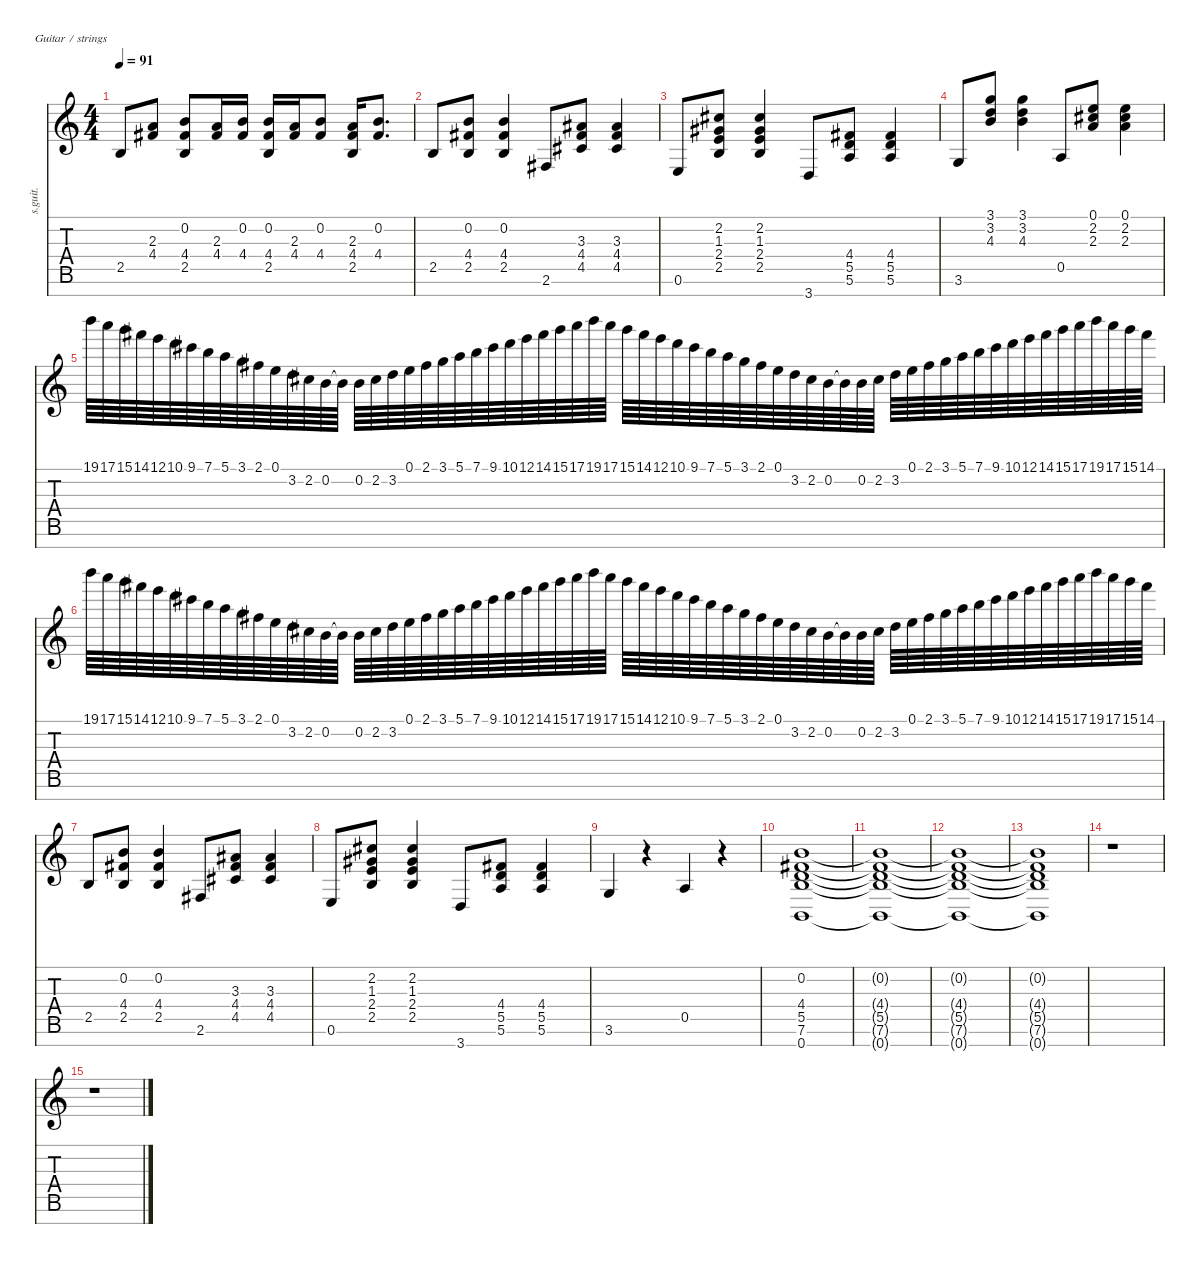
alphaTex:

\defaultSystemsLayout 4
\hideDynamics
\bracketExtendMode nobrackets
\track ("Axl Rose (Piano)" "s.guit.") {instrument acousticgrandpiano}
\staff {score tabs}
\tuning (E4 B3 G3 D3 A2 E2 B1)
\displaytranspose 12
\ts (4 4)
\tempo 91
\clef g2
\ks c
2.5.8{lyrics (0 "") lyrics (1 "") lyrics (2 "") lyrics (3 "") lyrics (4 "") dy f} (2.3 4.4{acc #}).8{lyrics (0 "") lyrics (1 "") lyrics (2 "") lyrics (3 "") lyrics (4 "")} (0.2 4.4{acc #} 2.5).8{lyrics (0 "") lyrics (1 "") lyrics (2 "") lyrics (3 "") lyrics (4 "")} (2.3 4.4{acc #}).16{lyrics (0 "") lyrics (1 "") lyrics (2 "") lyrics (3 "") lyrics (4 "")} (0.2 4.4{acc #}).16{lyrics (0 "") lyrics (1 "") lyrics (2 "") lyrics (3 "") lyrics (4 "")} (0.2 4.4{acc #} 2.5).16{lyrics (0 "") lyrics (1 "") lyrics (2 "") lyrics (3 "") lyrics (4 "")} (2.3 4.4{acc #}).16{lyrics (0 "") lyrics (1 "") lyrics (2 "") lyrics (3 "") lyrics (4 "")} (0.2 4.4{acc #}).8{lyrics (0 "") lyrics (1 "") lyrics (2 "") lyrics (3 "") lyrics (4 "")} (2.3 4.4{acc #} 2.5).16{lyrics (0 "") lyrics (1 "") lyrics (2 "") lyrics (3 "") lyrics (4 "")} (0.2 4.4{acc #}).8{d lyrics (0 "") lyrics (1 "") lyrics (2 "") lyrics (3 "") lyrics (4 "")} |
2.5.8{lyrics (0 "") lyrics (1 "") lyrics (2 "") lyrics (3 "") lyrics (4 "")} (0.2 4.4{acc #} 2.5).8{lyrics (0 "") lyrics (1 "") lyrics (2 "") lyrics (3 "") lyrics (4 "")} (0.2 4.4{acc #} 2.5).4{lyrics (0 "") lyrics (1 "") lyrics (2 "") lyrics (3 "") lyrics (4 "")} 2.6{acc #}.8{lyrics (0 "") lyrics (1 "") lyrics (2 "") lyrics (3 "") lyrics (4 "")} (3.3{acc #} 4.4{acc #} 4.5{acc #}).8{lyrics (0 "") lyrics (1 "") lyrics (2 "") lyrics (3 "") lyrics (4 "")} (3.3{acc #} 4.4{acc #} 4.5{acc #}).4{lyrics (0 "") lyrics (1 "") lyrics (2 "") lyrics (3 "") lyrics (4 "")} |
0.6.8{lyrics (0 "") lyrics (1 "") lyrics (2 "") lyrics (3 "") lyrics (4 "")} (2.2{acc #} 1.3{acc #} 2.4 2.5).8{lyrics (0 "") lyrics (1 "") lyrics (2 "") lyrics (3 "") lyrics (4 "")} (2.2{acc #} 1.3{acc #} 2.4 2.5).4{lyrics (0 "") lyrics (1 "") lyrics (2 "") lyrics (3 "") lyrics (4 "")} 3.7.8{lyrics (0 "") lyrics (1 "") lyrics (2 "") lyrics (3 "") lyrics (4 "")} (4.4{acc #} 5.5 5.6).8{lyrics (0 "") lyrics (1 "") lyrics (2 "") lyrics (3 "") lyrics (4 "")} (4.4{acc #} 5.5 5.6).4{lyrics (0 "") lyrics (1 "") lyrics (2 "") lyrics (3 "") lyrics (4 "")} |
3.6.8{lyrics (0 "") lyrics (1 "") lyrics (2 "") lyrics (3 "") lyrics (4 "")} (3.1 3.2 4.3).8{lyrics (0 "") lyrics (1 "") lyrics (2 "") lyrics (3 "") lyrics (4 "")} (3.1 3.2 4.3).4{lyrics (0 "") lyrics (1 "") lyrics (2 "") lyrics (3 "") lyrics (4 "")} 0.5.8{lyrics (0 "") lyrics (1 "") lyrics (2 "") lyrics (3 "") lyrics (4 "")} (0.1 2.2{acc #} 2.3).8{lyrics (0 "") lyrics (1 "") lyrics (2 "") lyrics (3 "") lyrics (4 "")} (0.1 2.2{acc #} 2.3).4{lyrics (0 "") lyrics (1 "") lyrics (2 "") lyrics (3 "") lyrics (4 "")} |
19.1.64{lyrics (0 "") lyrics (1 "") lyrics (2 "") lyrics (3 "") lyrics (4 "")} 17.1.64{lyrics (0 "") lyrics (1 "") lyrics (2 "") lyrics (3 "") lyrics (4 "")} 15.1.64{lyrics (0 "") lyrics (1 "") lyrics (2 "") lyrics (3 "") lyrics (4 "")} 14.1{acc #}.64{lyrics (0 "") lyrics (1 "") lyrics (2 "") lyrics (3 "") lyrics (4 "")} 12.1.64{lyrics (0 "") lyrics (1 "") lyrics (2 "") lyrics (3 "") lyrics (4 "")} 10.1.64{lyrics (0 "") lyrics (1 "") lyrics (2 "") lyrics (3 "") lyrics (4 "")} 9.1{acc #}.64{lyrics (0 "") lyrics (1 "") lyrics (2 "") lyrics (3 "") lyrics (4 "")} 7.1.64{lyrics (0 "") lyrics (1 "") lyrics (2 "") lyrics (3 "") lyrics (4 "")} 5.1.64{lyrics (0 "") lyrics (1 "") lyrics (2 "") lyrics (3 "") lyrics (4 "")} 3.1.64{lyrics (0 "") lyrics (1 "") lyrics (2 "") lyrics (3 "") lyrics (4 "")} 2.1{acc #}.64{lyrics (0 "") lyrics (1 "") lyrics (2 "") lyrics (3 "") lyrics (4 "")} 0.1.64{lyrics (0 "") lyrics (1 "") lyrics (2 "") lyrics (3 "") lyrics (4 "")} 3.2.64{lyrics (0 "") lyrics (1 "") lyrics (2 "") lyrics (3 "") lyrics (4 "")} 2.2{acc #}.64{lyrics (0 "") lyrics (1 "") lyrics (2 "") lyrics (3 "") lyrics (4 "")} 0.2.64{lyrics (0 "") lyrics (1 "") lyrics (2 "") lyrics (3 "") lyrics (4 "")} 0.2{t}.64{lyrics (0 "") lyrics (1 "") lyrics (2 "") lyrics (3 "") lyrics (4 "")} 0.2.64{lyrics (0 "") lyrics (1 "") lyrics (2 "") lyrics (3 "") lyrics (4 "")} 2.2{acc #}.64{lyrics (0 "") lyrics (1 "") lyrics (2 "") lyrics (3 "") lyrics (4 "")} 3.2.64{lyrics (0 "") lyrics (1 "") lyrics (2 "") lyrics (3 "") lyrics (4 "")} 0.1.64{lyrics (0 "") lyrics (1 "") lyrics (2 "") lyrics (3 "") lyrics (4 "")} 2.1{acc #}.64{lyrics (0 "") lyrics (1 "") lyrics (2 "") lyrics (3 "") lyrics (4 "")} 3.1.64{lyrics (0 "") lyrics (1 "") lyrics (2 "") lyrics (3 "") lyrics (4 "")} 5.1.64{lyrics (0 "") lyrics (1 "") lyrics (2 "") lyrics (3 "") lyrics (4 "")} 7.1.64{lyrics (0 "") lyrics (1 "") lyrics (2 "") lyrics (3 "") lyrics (4 "")} 9.1{acc #}.64{lyrics (0 "") lyrics (1 "") lyrics (2 "") lyrics (3 "") lyrics (4 "")} 10.1.64{lyrics (0 "") lyrics (1 "") lyrics (2 "") lyrics (3 "") lyrics (4 "")} 12.1.64{lyrics (0 "") lyrics (1 "") lyrics (2 "") lyrics (3 "") lyrics (4 "")} 14.1{acc #}.64{lyrics (0 "") lyrics (1 "") lyrics (2 "") lyrics (3 "") lyrics (4 "")} 15.1.64{lyrics (0 "") lyrics (1 "") lyrics (2 "") lyrics (3 "") lyrics (4 "")} 17.1.64{lyrics (0 "") lyrics (1 "") lyrics (2 "") lyrics (3 "") lyrics (4 "")} 19.1.64{lyrics (0 "") lyrics (1 "") lyrics (2 "") lyrics (3 "") lyrics (4 "")} 17.1.64{lyrics (0 "") lyrics (1 "") lyrics (2 "") lyrics (3 "") lyrics (4 "")} 15.1.64{lyrics (0 "") lyrics (1 "") lyrics (2 "") lyrics (3 "") lyrics (4 "")} 14.1{acc #}.64{lyrics (0 "") lyrics (1 "") lyrics (2 "") lyrics (3 "") lyrics (4 "")} 12.1.64{lyrics (0 "") lyrics (1 "") lyrics (2 "") lyrics (3 "") lyrics (4 "")} 10.1.64{lyrics (0 "") lyrics (1 "") lyrics (2 "") lyrics (3 "") lyrics (4 "")} 9.1{acc #}.64{lyrics (0 "") lyrics (1 "") lyrics (2 "") lyrics (3 "") lyrics (4 "")} 7.1.64{lyrics (0 "") lyrics (1 "") lyrics (2 "") lyrics (3 "") lyrics (4 "")} 5.1.64{lyrics (0 "") lyrics (1 "") lyrics (2 "") lyrics (3 "") lyrics (4 "")} 3.1.64{lyrics (0 "") lyrics (1 "") lyrics (2 "") lyrics (3 "") lyrics (4 "")} 2.1{acc #}.64{lyrics (0 "") lyrics (1 "") lyrics (2 "") lyrics (3 "") lyrics (4 "")} 0.1.64{lyrics (0 "") lyrics (1 "") lyrics (2 "") lyrics (3 "") lyrics (4 "")} 3.2.64{lyrics (0 "") lyrics (1 "") lyrics (2 "") lyrics (3 "") lyrics (4 "")} 2.2{acc #}.64{lyrics (0 "") lyrics (1 "") lyrics (2 "") lyrics (3 "") lyrics (4 "")} 0.2.64{lyrics (0 "") lyrics (1 "") lyrics (2 "") lyrics (3 "") lyrics (4 "")} 0.2{t}.64{lyrics (0 "") lyrics (1 "") lyrics (2 "") lyrics (3 "") lyrics (4 "")} 0.2.64{lyrics (0 "") lyrics (1 "") lyrics (2 "") lyrics (3 "") lyrics (4 "")} 2.2{acc #}.64{lyrics (0 "") lyrics (1 "") lyrics (2 "") lyrics (3 "") lyrics (4 "")} 3.2.64{lyrics (0 "") lyrics (1 "") lyrics (2 "") lyrics (3 "") lyrics (4 "")} 0.1.64{lyrics (0 "") lyrics (1 "") lyrics (2 "") lyrics (3 "") lyrics (4 "")} 2.1{acc #}.64{lyrics (0 "") lyrics (1 "") lyrics (2 "") lyrics (3 "") lyrics (4 "")} 3.1.64{lyrics (0 "") lyrics (1 "") lyrics (2 "") lyrics (3 "") lyrics (4 "")} 5.1.64{lyrics (0 "") lyrics (1 "") lyrics (2 "") lyrics (3 "") lyrics (4 "")} 7.1.64{lyrics (0 "") lyrics (1 "") lyrics (2 "") lyrics (3 "") lyrics (4 "")} 9.1{acc #}.64{lyrics (0 "") lyrics (1 "") lyrics (2 "") lyrics (3 "") lyrics (4 "")} 10.1.64{lyrics (0 "") lyrics (1 "") lyrics (2 "") lyrics (3 "") lyrics (4 "")} 12.1.64{lyrics (0 "") lyrics (1 "") lyrics (2 "") lyrics (3 "") lyrics (4 "")} 14.1{acc #}.64{lyrics (0 "") lyrics (1 "") lyrics (2 "") lyrics (3 "") lyrics (4 "")} 15.1.64{lyrics (0 "") lyrics (1 "") lyrics (2 "") lyrics (3 "") lyrics (4 "")} 17.1.64{lyrics (0 "") lyrics (1 "") lyrics (2 "") lyrics (3 "") lyrics (4 "")} 19.1.64{lyrics (0 "") lyrics (1 "") lyrics (2 "") lyrics (3 "") lyrics (4 "")} 17.1.64{lyrics (0 "") lyrics (1 "") lyrics (2 "") lyrics (3 "") lyrics (4 "")} 15.1.64{lyrics (0 "") lyrics (1 "") lyrics (2 "") lyrics (3 "") lyrics (4 "")} 14.1{acc #}.64{lyrics (0 "") lyrics (1 "") lyrics (2 "") lyrics (3 "") lyrics (4 "")} |
19.1.64{lyrics (0 "") lyrics (1 "") lyrics (2 "") lyrics (3 "") lyrics (4 "")} 17.1.64{lyrics (0 "") lyrics (1 "") lyrics (2 "") lyrics (3 "") lyrics (4 "")} 15.1.64{lyrics (0 "") lyrics (1 "") lyrics (2 "") lyrics (3 "") lyrics (4 "")} 14.1{acc #}.64{lyrics (0 "") lyrics (1 "") lyrics (2 "") lyrics (3 "") lyrics (4 "")} 12.1.64{lyrics (0 "") lyrics (1 "") lyrics (2 "") lyrics (3 "") lyrics (4 "")} 10.1.64{lyrics (0 "") lyrics (1 "") lyrics (2 "") lyrics (3 "") lyrics (4 "")} 9.1{acc #}.64{lyrics (0 "") lyrics (1 "") lyrics (2 "") lyrics (3 "") lyrics (4 "")} 7.1.64{lyrics (0 "") lyrics (1 "") lyrics (2 "") lyrics (3 "") lyrics (4 "")} 5.1.64{lyrics (0 "") lyrics (1 "") lyrics (2 "") lyrics (3 "") lyrics (4 "")} 3.1.64{lyrics (0 "") lyrics (1 "") lyrics (2 "") lyrics (3 "") lyrics (4 "")} 2.1{acc #}.64{lyrics (0 "") lyrics (1 "") lyrics (2 "") lyrics (3 "") lyrics (4 "")} 0.1.64{lyrics (0 "") lyrics (1 "") lyrics (2 "") lyrics (3 "") lyrics (4 "")} 3.2.64{lyrics (0 "") lyrics (1 "") lyrics (2 "") lyrics (3 "") lyrics (4 "")} 2.2{acc #}.64{lyrics (0 "") lyrics (1 "") lyrics (2 "") lyrics (3 "") lyrics (4 "")} 0.2.64{lyrics (0 "") lyrics (1 "") lyrics (2 "") lyrics (3 "") lyrics (4 "")} 0.2{t}.64{lyrics (0 "") lyrics (1 "") lyrics (2 "") lyrics (3 "") lyrics (4 "")} 0.2.64{lyrics (0 "") lyrics (1 "") lyrics (2 "") lyrics (3 "") lyrics (4 "")} 2.2{acc #}.64{lyrics (0 "") lyrics (1 "") lyrics (2 "") lyrics (3 "") lyrics (4 "")} 3.2.64{lyrics (0 "") lyrics (1 "") lyrics (2 "") lyrics (3 "") lyrics (4 "")} 0.1.64{lyrics (0 "") lyrics (1 "") lyrics (2 "") lyrics (3 "") lyrics (4 "")} 2.1{acc #}.64{lyrics (0 "") lyrics (1 "") lyrics (2 "") lyrics (3 "") lyrics (4 "")} 3.1.64{lyrics (0 "") lyrics (1 "") lyrics (2 "") lyrics (3 "") lyrics (4 "")} 5.1.64{lyrics (0 "") lyrics (1 "") lyrics (2 "") lyrics (3 "") lyrics (4 "")} 7.1.64{lyrics (0 "") lyrics (1 "") lyrics (2 "") lyrics (3 "") lyrics (4 "")} 9.1{acc #}.64{lyrics (0 "") lyrics (1 "") lyrics (2 "") lyrics (3 "") lyrics (4 "")} 10.1.64{lyrics (0 "") lyrics (1 "") lyrics (2 "") lyrics (3 "") lyrics (4 "")} 12.1.64{lyrics (0 "") lyrics (1 "") lyrics (2 "") lyrics (3 "") lyrics (4 "")} 14.1{acc #}.64{lyrics (0 "") lyrics (1 "") lyrics (2 "") lyrics (3 "") lyrics (4 "")} 15.1.64{lyrics (0 "") lyrics (1 "") lyrics (2 "") lyrics (3 "") lyrics (4 "")} 17.1.64{lyrics (0 "") lyrics (1 "") lyrics (2 "") lyrics (3 "") lyrics (4 "")} 19.1.64{lyrics (0 "") lyrics (1 "") lyrics (2 "") lyrics (3 "") lyrics (4 "")} 17.1.64{lyrics (0 "") lyrics (1 "") lyrics (2 "") lyrics (3 "") lyrics (4 "")} 15.1.64{lyrics (0 "") lyrics (1 "") lyrics (2 "") lyrics (3 "") lyrics (4 "")} 14.1{acc #}.64{lyrics (0 "") lyrics (1 "") lyrics (2 "") lyrics (3 "") lyrics (4 "")} 12.1.64{lyrics (0 "") lyrics (1 "") lyrics (2 "") lyrics (3 "") lyrics (4 "")} 10.1.64{lyrics (0 "") lyrics (1 "") lyrics (2 "") lyrics (3 "") lyrics (4 "")} 9.1{acc #}.64{lyrics (0 "") lyrics (1 "") lyrics (2 "") lyrics (3 "") lyrics (4 "")} 7.1.64{lyrics (0 "") lyrics (1 "") lyrics (2 "") lyrics (3 "") lyrics (4 "")} 5.1.64{lyrics (0 "") lyrics (1 "") lyrics (2 "") lyrics (3 "") lyrics (4 "")} 3.1.64{lyrics (0 "") lyrics (1 "") lyrics (2 "") lyrics (3 "") lyrics (4 "")} 2.1{acc #}.64{lyrics (0 "") lyrics (1 "") lyrics (2 "") lyrics (3 "") lyrics (4 "")} 0.1.64{lyrics (0 "") lyrics (1 "") lyrics (2 "") lyrics (3 "") lyrics (4 "")} 3.2.64{lyrics (0 "") lyrics (1 "") lyrics (2 "") lyrics (3 "") lyrics (4 "")} 2.2{acc #}.64{lyrics (0 "") lyrics (1 "") lyrics (2 "") lyrics (3 "") lyrics (4 "")} 0.2.64{lyrics (0 "") lyrics (1 "") lyrics (2 "") lyrics (3 "") lyrics (4 "")} 0.2{t}.64{lyrics (0 "") lyrics (1 "") lyrics (2 "") lyrics (3 "") lyrics (4 "")} 0.2.64{lyrics (0 "") lyrics (1 "") lyrics (2 "") lyrics (3 "") lyrics (4 "")} 2.2{acc #}.64{lyrics (0 "") lyrics (1 "") lyrics (2 "") lyrics (3 "") lyrics (4 "")} 3.2.64{lyrics (0 "") lyrics (1 "") lyrics (2 "") lyrics (3 "") lyrics (4 "")} 0.1.64{lyrics (0 "") lyrics (1 "") lyrics (2 "") lyrics (3 "") lyrics (4 "")} 2.1{acc #}.64{lyrics (0 "") lyrics (1 "") lyrics (2 "") lyrics (3 "") lyrics (4 "")} 3.1.64{lyrics (0 "") lyrics (1 "") lyrics (2 "") lyrics (3 "") lyrics (4 "")} 5.1.64{lyrics (0 "") lyrics (1 "") lyrics (2 "") lyrics (3 "") lyrics (4 "")} 7.1.64{lyrics (0 "") lyrics (1 "") lyrics (2 "") lyrics (3 "") lyrics (4 "")} 9.1{acc #}.64{lyrics (0 "") lyrics (1 "") lyrics (2 "") lyrics (3 "") lyrics (4 "")} 10.1.64{lyrics (0 "") lyrics (1 "") lyrics (2 "") lyrics (3 "") lyrics (4 "")} 12.1.64{lyrics (0 "") lyrics (1 "") lyrics (2 "") lyrics (3 "") lyrics (4 "")} 14.1{acc #}.64{lyrics (0 "") lyrics (1 "") lyrics (2 "") lyrics (3 "") lyrics (4 "")} 15.1.64{lyrics (0 "") lyrics (1 "") lyrics (2 "") lyrics (3 "") lyrics (4 "")} 17.1.64{lyrics (0 "") lyrics (1 "") lyrics (2 "") lyrics (3 "") lyrics (4 "")} 19.1.64{lyrics (0 "") lyrics (1 "") lyrics (2 "") lyrics (3 "") lyrics (4 "")} 17.1.64{lyrics (0 "") lyrics (1 "") lyrics (2 "") lyrics (3 "") lyrics (4 "")} 15.1.64{lyrics (0 "") lyrics (1 "") lyrics (2 "") lyrics (3 "") lyrics (4 "")} 14.1{acc #}.64{lyrics (0 "") lyrics (1 "") lyrics (2 "") lyrics (3 "") lyrics (4 "")} |
2.5.8{lyrics (0 "") lyrics (1 "") lyrics (2 "") lyrics (3 "") lyrics (4 "")} (0.2 4.4{acc #} 2.5).8{lyrics (0 "") lyrics (1 "") lyrics (2 "") lyrics (3 "") lyrics (4 "")} (0.2 4.4{acc #} 2.5).4{lyrics (0 "") lyrics (1 "") lyrics (2 "") lyrics (3 "") lyrics (4 "")} 2.6{acc #}.8{lyrics (0 "") lyrics (1 "") lyrics (2 "") lyrics (3 "") lyrics (4 "")} (3.3{acc #} 4.4{acc #} 4.5{acc #}).8{lyrics (0 "") lyrics (1 "") lyrics (2 "") lyrics (3 "") lyrics (4 "")} (3.3{acc #} 4.4{acc #} 4.5{acc #}).4{lyrics (0 "") lyrics (1 "") lyrics (2 "") lyrics (3 "") lyrics (4 "")} |
0.6.8{lyrics (0 "") lyrics (1 "") lyrics (2 "") lyrics (3 "") lyrics (4 "")} (2.2{acc #} 1.3{acc #} 2.4 2.5).8{lyrics (0 "") lyrics (1 "") lyrics (2 "") lyrics (3 "") lyrics (4 "")} (2.2{acc #} 1.3{acc #} 2.4 2.5).4{lyrics (0 "") lyrics (1 "") lyrics (2 "") lyrics (3 "") lyrics (4 "")} 3.7.8{lyrics (0 "") lyrics (1 "") lyrics (2 "") lyrics (3 "") lyrics (4 "")} (4.4{acc #} 5.5 5.6).8{lyrics (0 "") lyrics (1 "") lyrics (2 "") lyrics (3 "") lyrics (4 "")} (4.4{acc #} 5.5 5.6).4{lyrics (0 "") lyrics (1 "") lyrics (2 "") lyrics (3 "") lyrics (4 "")} |
3.6.4{lyrics (0 "") lyrics (1 "") lyrics (2 "") lyrics (3 "") lyrics (4 "")} r.4 0.5.4{lyrics (0 "") lyrics (1 "") lyrics (2 "") lyrics (3 "") lyrics (4 "")} r.4 |
(0.2 4.4{acc #} 5.5 7.6 0.7).1{lyrics (0 "") lyrics (1 "") lyrics (2 "") lyrics (3 "") lyrics (4 "")} |
(0.2{t} 4.4{t acc #} 5.5{t} 7.6{t} 0.7{t}).1{lyrics (0 "") lyrics (1 "") lyrics (2 "") lyrics (3 "") lyrics (4 "")} |
(0.2{t} 4.4{t acc #} 5.5{t} 7.6{t} 0.7{t}).1{lyrics (0 "") lyrics (1 "") lyrics (2 "") lyrics (3 "") lyrics (4 "")} |
(0.2{t} 4.4{t acc #} 5.5{t} 7.6{t} 0.7{t}).1{lyrics (0 "") lyrics (1 "") lyrics (2 "") lyrics (3 "") lyrics (4 "")} |
r.1 |
r.1
